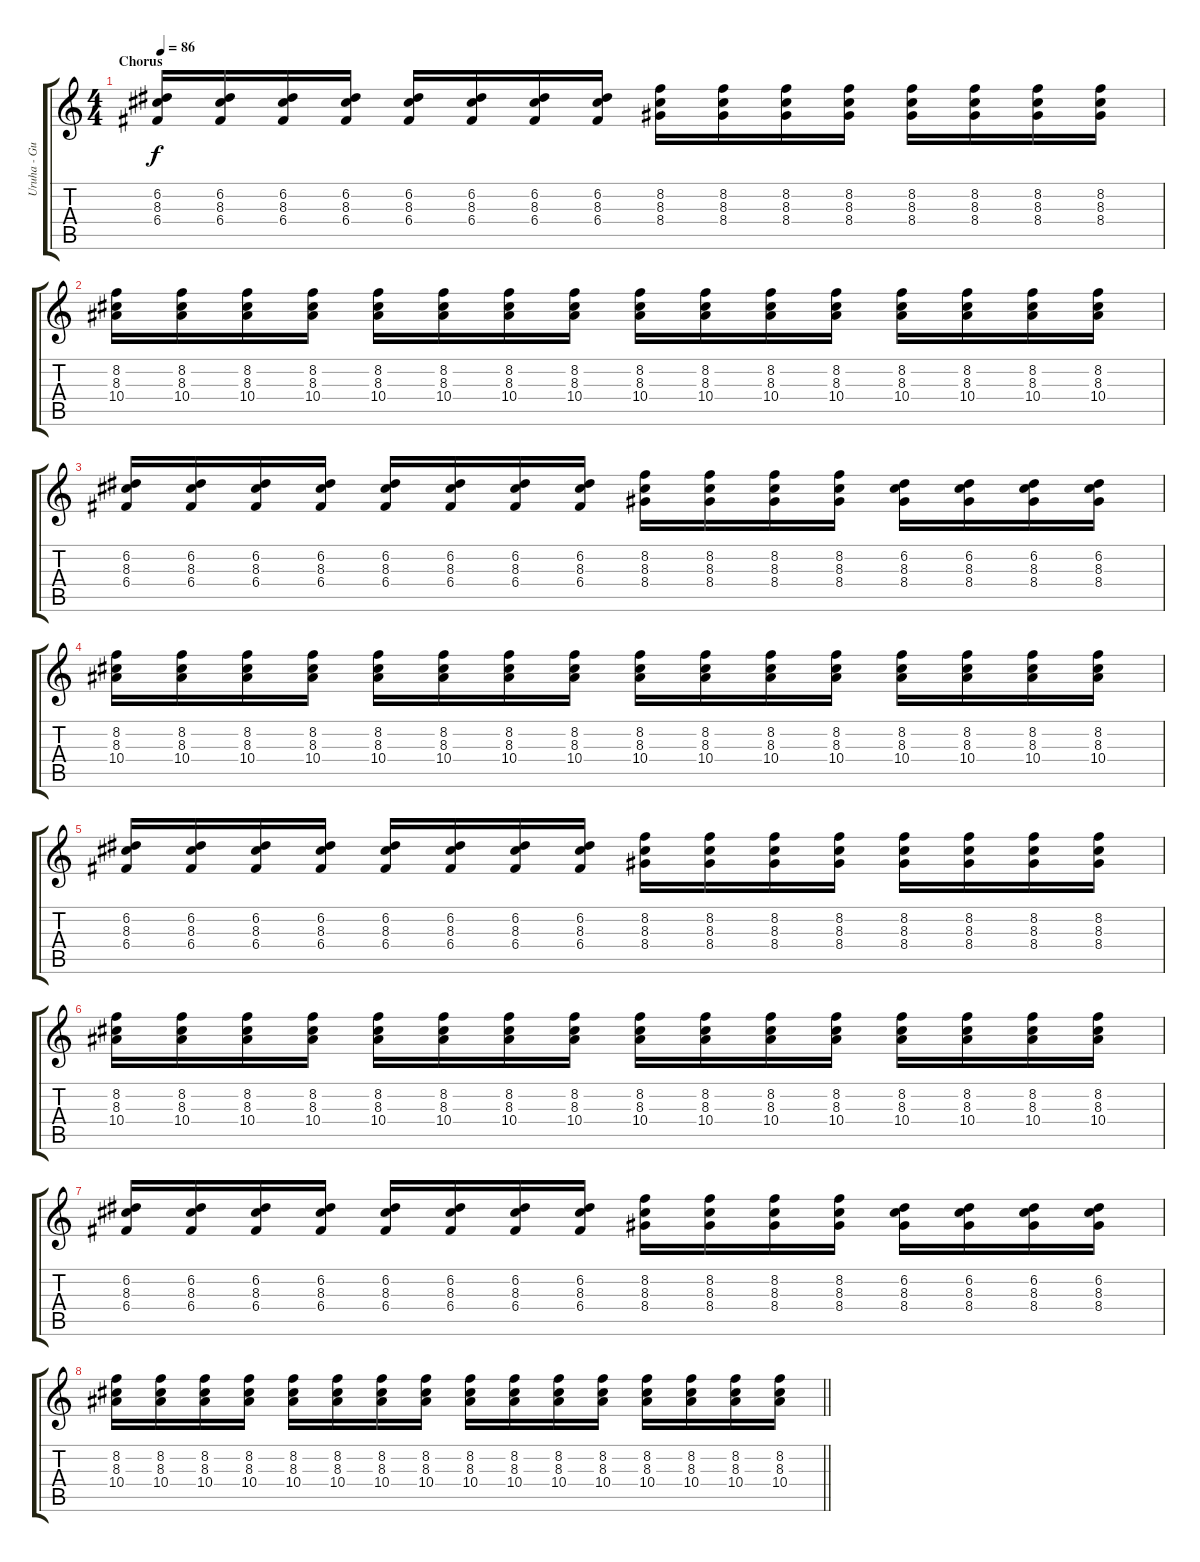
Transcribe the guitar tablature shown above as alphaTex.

\track ("Uruha - Guitar 1" "Uruha - Gu") {instrument overdrivenguitar}
\staff {score tabs}
\tuning (D4 A3 F3 C3 G2 D2) {hide}
\ts (4 4)
\section ("" "Chorus")
\tempo 86
\clef g2
\ks c
(6.2 8.3 6.4).16{dy f} (6.2 8.3 6.4).16 (6.2 8.3 6.4).16 (6.2 8.3 6.4).16 (6.2 8.3 6.4).16 (6.2 8.3 6.4).16 (6.2 8.3 6.4).16 (6.2 8.3 6.4).16 (8.2 8.3 8.4).16 (8.2 8.3 8.4).16 (8.2 8.3 8.4).16 (8.2 8.3 8.4).16 (8.2 8.3 8.4).16 (8.2 8.3 8.4).16 (8.2 8.3 8.4).16 (8.2 8.3 8.4).16 |
(8.2 8.3 10.4).16 (8.2 8.3 10.4).16 (8.2 8.3 10.4).16 (8.2 8.3 10.4).16 (8.2 8.3 10.4).16 (8.2 8.3 10.4).16 (8.2 8.3 10.4).16 (8.2 8.3 10.4).16 (8.2 8.3 10.4).16 (8.2 8.3 10.4).16 (8.2 8.3 10.4).16 (8.2 8.3 10.4).16 (8.2 8.3 10.4).16 (8.2 8.3 10.4).16 (8.2 8.3 10.4).16 (8.2 8.3 10.4).16 |
(6.2 8.3 6.4).16 (6.2 8.3 6.4).16 (6.2 8.3 6.4).16 (6.2 8.3 6.4).16 (6.2 8.3 6.4).16 (6.2 8.3 6.4).16 (6.2 8.3 6.4).16 (6.2 8.3 6.4).16 (8.2 8.3 8.4).16 (8.2 8.3 8.4).16 (8.2 8.3 8.4).16 (8.2 8.3 8.4).16 (6.2 8.3 8.4).16 (6.2 8.3 8.4).16 (6.2 8.3 8.4).16 (6.2 8.3 8.4).16 |
(8.2 8.3 10.4).16 (8.2 8.3 10.4).16 (8.2 8.3 10.4).16 (8.2 8.3 10.4).16 (8.2 8.3 10.4).16 (8.2 8.3 10.4).16 (8.2 8.3 10.4).16 (8.2 8.3 10.4).16 (8.2 8.3 10.4).16 (8.2 8.3 10.4).16 (8.2 8.3 10.4).16 (8.2 8.3 10.4).16 (8.2 8.3 10.4).16 (8.2 8.3 10.4).16 (8.2 8.3 10.4).16 (8.2 8.3 10.4).16 |
(6.2 8.3 6.4).16 (6.2 8.3 6.4).16 (6.2 8.3 6.4).16 (6.2 8.3 6.4).16 (6.2 8.3 6.4).16 (6.2 8.3 6.4).16 (6.2 8.3 6.4).16 (6.2 8.3 6.4).16 (8.2 8.3 8.4).16 (8.2 8.3 8.4).16 (8.2 8.3 8.4).16 (8.2 8.3 8.4).16 (8.2 8.3 8.4).16 (8.2 8.3 8.4).16 (8.2 8.3 8.4).16 (8.2 8.3 8.4).16 |
(8.2 8.3 10.4).16 (8.2 8.3 10.4).16 (8.2 8.3 10.4).16 (8.2 8.3 10.4).16 (8.2 8.3 10.4).16 (8.2 8.3 10.4).16 (8.2 8.3 10.4).16 (8.2 8.3 10.4).16 (8.2 8.3 10.4).16 (8.2 8.3 10.4).16 (8.2 8.3 10.4).16 (8.2 8.3 10.4).16 (8.2 8.3 10.4).16 (8.2 8.3 10.4).16 (8.2 8.3 10.4).16 (8.2 8.3 10.4).16 |
(6.2 8.3 6.4).16 (6.2 8.3 6.4).16 (6.2 8.3 6.4).16 (6.2 8.3 6.4).16 (6.2 8.3 6.4).16 (6.2 8.3 6.4).16 (6.2 8.3 6.4).16 (6.2 8.3 6.4).16 (8.2 8.3 8.4).16 (8.2 8.3 8.4).16 (8.2 8.3 8.4).16 (8.2 8.3 8.4).16 (6.2 8.3 8.4).16 (6.2 8.3 8.4).16 (6.2 8.3 8.4).16 (6.2 8.3 8.4).16 |
\barLineRight lightlight
(8.2 8.3 10.4).16 (8.2 8.3 10.4).16 (8.2 8.3 10.4).16 (8.2 8.3 10.4).16 (8.2 8.3 10.4).16 (8.2 8.3 10.4).16 (8.2 8.3 10.4).16 (8.2 8.3 10.4).16 (8.2 8.3 10.4).16 (8.2 8.3 10.4).16 (8.2 8.3 10.4).16 (8.2 8.3 10.4).16 (8.2 8.3 10.4).16 (8.2 8.3 10.4).16 (8.2 8.3 10.4).16 (8.2 8.3 10.4).16
